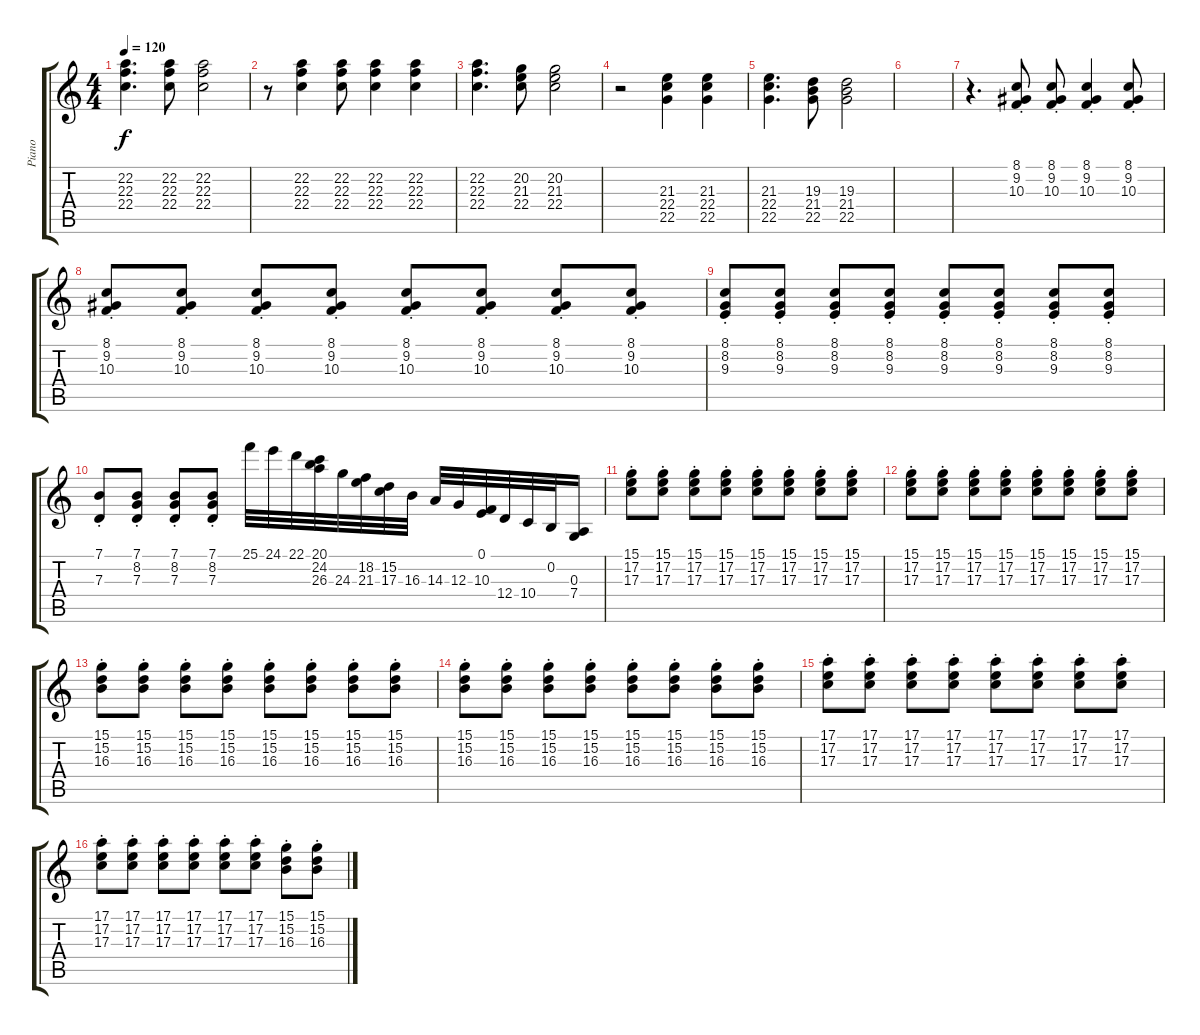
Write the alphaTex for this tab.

\track ("Piano" "Piano") {instrument acousticgrandpiano}
\staff {score tabs}
\tuning (E4 B3 G3 D3 A2 E2) {hide}
\ts (4 4)
\tempo 120
\clef g2
\ks c
(22.2 22.3 22.4).4{d dy f} (22.2 22.3 22.4).8 (22.2 22.3 22.4).2 |
r.8 (22.2 22.3 22.4).4 (22.2 22.3 22.4).8 (22.2 22.3 22.4).4 (22.2 22.3 22.4).4 |
(22.2 22.3 22.4).4{d} (20.2 21.3 22.4).8 (20.2 21.3 22.4).2 |
r.2 (21.3 22.4 22.5).4 (21.3 22.4 22.5).4 |
(21.3 22.4 22.5).4{d} (19.3 21.4 22.5).8 (19.3 21.4 22.5).2 |
|
r.4{d} (8.1{st} 9.2{st} 10.3{st}).8 (8.1{st} 9.2{st} 10.3{st}).8 (8.1{st} 9.2{st} 10.3{st}).4 (8.1{st} 9.2{st} 10.3{st}).8 |
(8.1{st} 9.2{st} 10.3{st}).8 (8.1{st} 9.2{st} 10.3{st}).8 (8.1{st} 9.2{st} 10.3{st}).8 (8.1{st} 9.2{st} 10.3{st}).8 (8.1{st} 9.2{st} 10.3{st}).8 (8.1{st} 9.2{st} 10.3{st}).8 (8.1{st} 9.2{st} 10.3{st}).8 (8.1{st} 9.2{st} 10.3{st}).8 |
(8.1{st} 8.2{st} 9.3{st}).8 (8.1{st} 8.2{st} 9.3{st}).8 (8.1{st} 8.2{st} 9.3{st}).8 (8.1{st} 8.2{st} 9.3{st}).8 (8.1{st} 8.2{st} 9.3{st}).8 (8.1{st} 8.2{st} 9.3{st}).8 (8.1{st} 8.2{st} 9.3{st}).8 (8.1{st} 8.2{st} 9.3{st}).8 |
(7.1{st} 7.3{st}).8 (7.1{st} 8.2{st} 7.3{st}).8 (7.1{st} 8.2{st} 7.3{st}).8 (7.1{st} 8.2{st} 7.3{st}).8 25.1.32 24.1.32 22.1.32 (20.1 24.2 26.3).32 24.3.32 (18.2 21.3).32 (15.2 17.3).32 16.3.32 14.3.32 12.3.32 (0.1 10.3).32 12.4.32 10.4.32 0.2.32 (0.3 7.4).16 |
(15.1{st} 17.2{st} 17.3{st}).8 (15.1{st} 17.2{st} 17.3{st}).8 (15.1{st} 17.2{st} 17.3{st}).8 (15.1{st} 17.2{st} 17.3{st}).8 (15.1{st} 17.2{st} 17.3{st}).8 (15.1{st} 17.2{st} 17.3{st}).8 (15.1{st} 17.2{st} 17.3{st}).8 (15.1{st} 17.2{st} 17.3{st}).8 |
(15.1{st} 17.2{st} 17.3{st}).8 (15.1{st} 17.2{st} 17.3{st}).8 (15.1{st} 17.2{st} 17.3{st}).8 (15.1{st} 17.2{st} 17.3{st}).8 (15.1{st} 17.2{st} 17.3{st}).8 (15.1{st} 17.2{st} 17.3{st}).8 (15.1{st} 17.2{st} 17.3{st}).8 (15.1{st} 17.2{st} 17.3{st}).8 |
(15.1{st} 15.2{st} 16.3{st}).8 (15.1{st} 15.2{st} 16.3{st}).8 (15.1{st} 15.2{st} 16.3{st}).8 (15.1{st} 15.2{st} 16.3{st}).8 (15.1{st} 15.2{st} 16.3{st}).8 (15.1{st} 15.2{st} 16.3{st}).8 (15.1{st} 15.2{st} 16.3{st}).8 (15.1{st} 15.2{st} 16.3{st}).8 |
(15.1{st} 15.2{st} 16.3{st}).8 (15.1{st} 15.2{st} 16.3{st}).8 (15.1{st} 15.2{st} 16.3{st}).8 (15.1{st} 15.2{st} 16.3{st}).8 (15.1{st} 15.2{st} 16.3{st}).8 (15.1{st} 15.2{st} 16.3{st}).8 (15.1{st} 15.2{st} 16.3{st}).8 (15.1{st} 15.2{st} 16.3{st}).8 |
(17.1{st} 17.2{st} 17.3{st}).8 (17.1{st} 17.2{st} 17.3{st}).8 (17.1{st} 17.2{st} 17.3{st}).8 (17.1{st} 17.2{st} 17.3{st}).8 (17.1{st} 17.2{st} 17.3{st}).8 (17.1{st} 17.2{st} 17.3{st}).8 (17.1{st} 17.2{st} 17.3{st}).8 (17.1{st} 17.2{st} 17.3{st}).8 |
(17.1{st} 17.2{st} 17.3{st}).8 (17.1{st} 17.2{st} 17.3{st}).8 (17.1{st} 17.2{st} 17.3{st}).8 (17.1{st} 17.2{st} 17.3{st}).8 (17.1{st} 17.2{st} 17.3{st}).8 (17.1{st} 17.2{st} 17.3{st}).8 (15.1{st} 15.2{st} 16.3{st}).8 (15.1{st} 15.2{st} 16.3{st}).8
